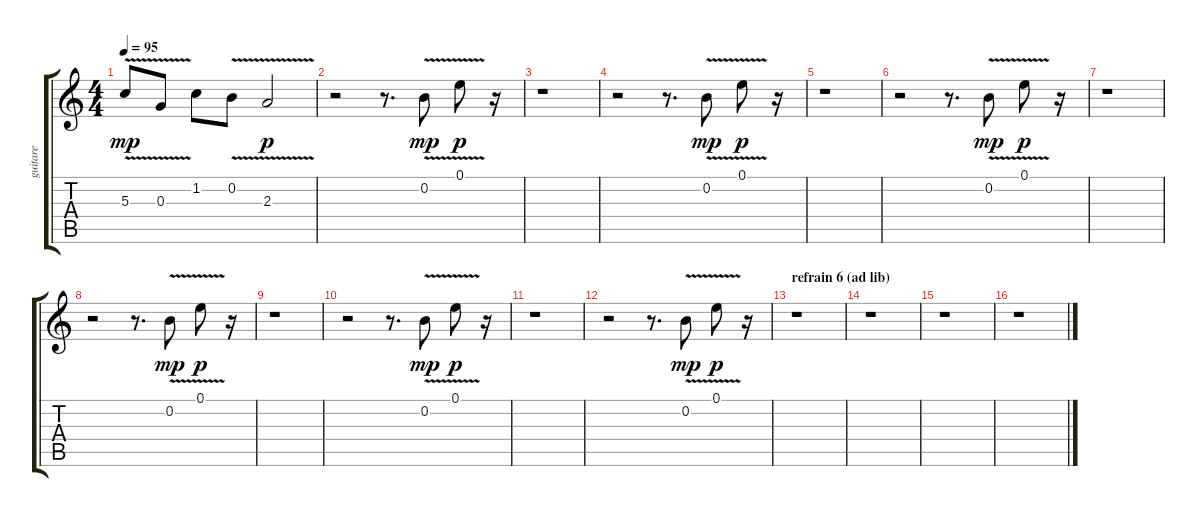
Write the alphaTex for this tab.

\track ("guitare" "guitare") {instrument acousticguitarnylon}
\staff {score tabs}
\tuning (E4 B3 G3 D3 A2 E2) {hide}
\ts (4 4)
\tempo 95
\clef g2
\ks c
5.3{v}.8{dy mp} 0.3{v}.8 1.2.8 0.2{v}.8 2.3{v}.2{dy p} |
r.2 r.8{d} 0.2{v}.8{dy mp} 0.1{v}.8{dy p} r.16 |
r.1 |
r.2 r.8{d} 0.2{v}.8{dy mp} 0.1{v}.8{dy p} r.16 |
r.1 |
r.2 r.8{d} 0.2{v}.8{dy mp} 0.1{v}.8{dy p} r.16 |
r.1 |
r.2 r.8{d} 0.2{v}.8{dy mp} 0.1{v}.8{dy p} r.16 |
r.1 |
r.2 r.8{d} 0.2{v}.8{dy mp} 0.1{v}.8{dy p} r.16 |
r.1 |
r.2 r.8{d} 0.2{v}.8{dy mp} 0.1{v}.8{dy p} r.16 |
\section ("" "refrain 6 (ad lib)")
r.1 |
r.1 |
r.1 |
r.1
